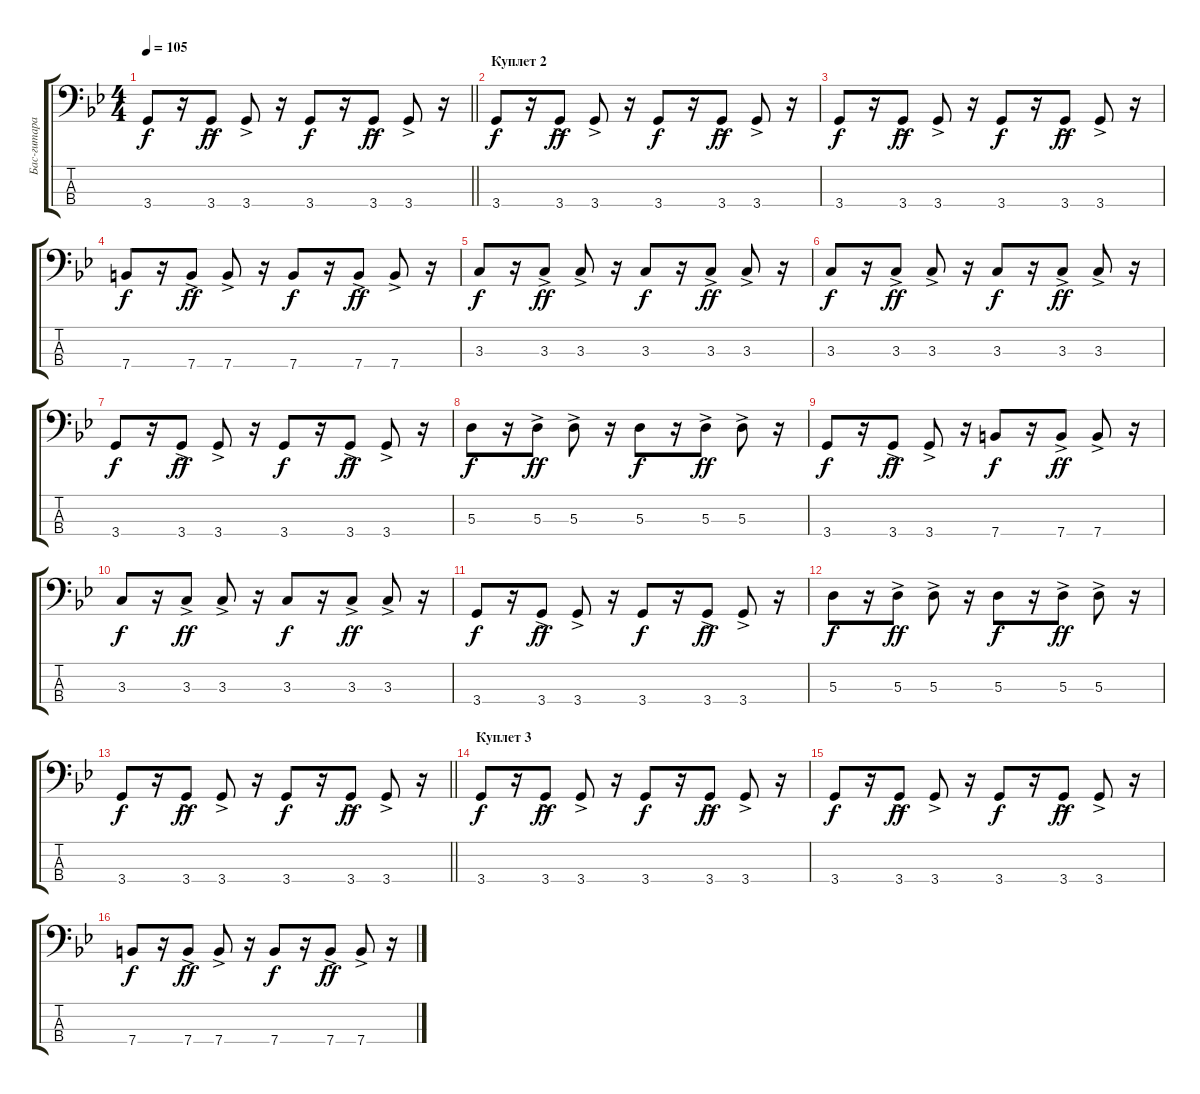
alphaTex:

\track ("Бас-гитара" "Бас-гитара") {instrument electricbassfinger}
\staff {score tabs}
\tuning (G2 D2 A1 E1) {hide}
\ts (4 4)
\tempo 105
\clef f4
\barLineRight lightlight
\ks gminor
3.4.8{dy f} r.16 3.4{ac}.8{dy ff} 3.4{ac}.8 r.16 3.4.8{dy f} r.16 3.4{ac}.8{dy ff} 3.4{ac}.8 r.16 |
\section ("" "Куплет 2")
3.4.8{dy f} r.16 3.4{ac}.8{dy ff} 3.4{ac}.8 r.16 3.4.8{dy f} r.16 3.4{ac}.8{dy ff} 3.4{ac}.8 r.16 |
3.4.8{dy f} r.16 3.4{ac}.8{dy ff} 3.4{ac}.8 r.16 3.4.8{dy f} r.16 3.4{ac}.8{dy ff} 3.4{ac}.8 r.16 |
7.4.8{dy f} r.16 7.4{ac}.8{dy ff} 7.4{ac}.8 r.16 7.4.8{dy f} r.16 7.4{ac}.8{dy ff} 7.4{ac}.8 r.16 |
3.3.8{dy f} r.16 3.3{ac}.8{dy ff} 3.3{ac}.8 r.16 3.3.8{dy f} r.16 3.3{ac}.8{dy ff} 3.3{ac}.8 r.16 |
3.3.8{dy f} r.16 3.3{ac}.8{dy ff} 3.3{ac}.8 r.16 3.3.8{dy f} r.16 3.3{ac}.8{dy ff} 3.3{ac}.8 r.16 |
3.4.8{dy f} r.16 3.4{ac}.8{dy ff} 3.4{ac}.8 r.16 3.4.8{dy f} r.16 3.4{ac}.8{dy ff} 3.4{ac}.8 r.16 |
5.3.8{dy f} r.16 5.3{ac}.8{dy ff} 5.3{ac}.8 r.16 5.3.8{dy f} r.16 5.3{ac}.8{dy ff} 5.3{ac}.8 r.16 |
3.4.8{dy f} r.16 3.4{ac}.8{dy ff} 3.4{ac}.8 r.16 7.4.8{dy f} r.16 7.4{ac}.8{dy ff} 7.4{ac}.8 r.16 |
3.3.8{dy f} r.16 3.3{ac}.8{dy ff} 3.3{ac}.8 r.16 3.3.8{dy f} r.16 3.3{ac}.8{dy ff} 3.3{ac}.8 r.16 |
3.4.8{dy f} r.16 3.4{ac}.8{dy ff} 3.4{ac}.8 r.16 3.4.8{dy f} r.16 3.4{ac}.8{dy ff} 3.4{ac}.8 r.16 |
5.3.8{dy f} r.16 5.3{ac}.8{dy ff} 5.3{ac}.8 r.16 5.3.8{dy f} r.16 5.3{ac}.8{dy ff} 5.3{ac}.8 r.16 |
\barLineRight lightlight
3.4.8{dy f} r.16 3.4{ac}.8{dy ff} 3.4{ac}.8 r.16 3.4.8{dy f} r.16 3.4{ac}.8{dy ff} 3.4{ac}.8 r.16 |
\section ("" "Куплет 3")
3.4.8{dy f} r.16 3.4{ac}.8{dy ff} 3.4{ac}.8 r.16 3.4.8{dy f} r.16 3.4{ac}.8{dy ff} 3.4{ac}.8 r.16 |
3.4.8{dy f} r.16 3.4{ac}.8{dy ff} 3.4{ac}.8 r.16 3.4.8{dy f} r.16 3.4{ac}.8{dy ff} 3.4{ac}.8 r.16 |
7.4.8{dy f} r.16 7.4{ac}.8{dy ff} 7.4{ac}.8 r.16 7.4.8{dy f} r.16 7.4{ac}.8{dy ff} 7.4{ac}.8 r.16
